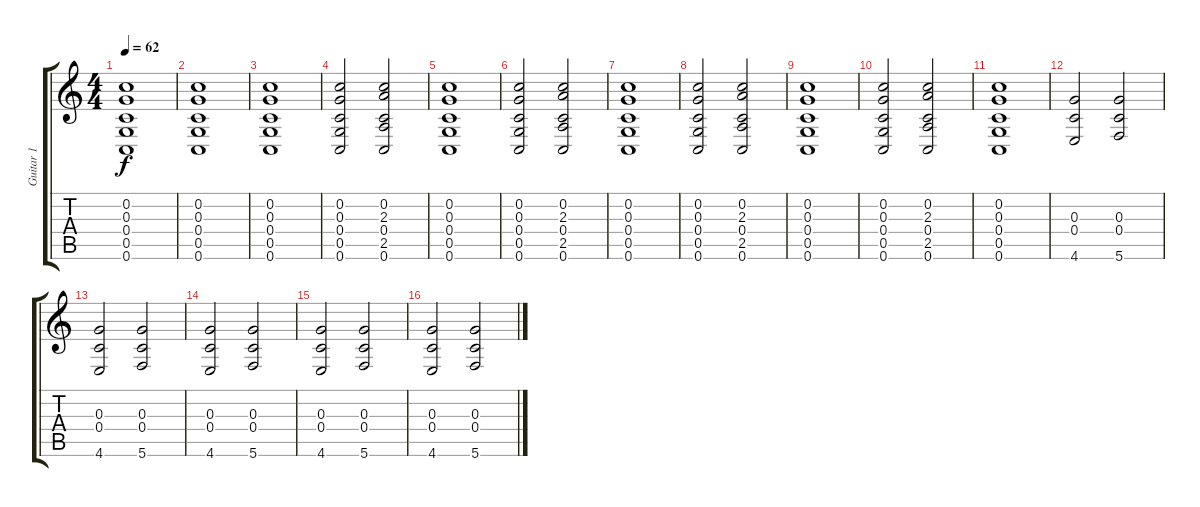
\track ("Guitar 1" "Guitar 1") {instrument distortionguitar}
\staff {score tabs}
\tuning (E4 C4 G3 C3 G2 C2) {hide}
\ts (4 4)
\tempo 62
\clef g2
\ks c
(0.2 0.3 0.4 0.5 0.6).1{dy f} |
(0.2 0.3 0.4 0.5 0.6).1 |
(0.2 0.3 0.4 0.5 0.6).1 |
(0.2 0.3 0.4 0.5 0.6).2 (0.2 2.3 0.4 2.5 0.6).2 |
(0.2 0.3 0.4 0.5 0.6).1 |
(0.2 0.3 0.4 0.5 0.6).2 (0.2 2.3 0.4 2.5 0.6).2 |
(0.2 0.3 0.4 0.5 0.6).1 |
(0.2 0.3 0.4 0.5 0.6).2 (0.2 2.3 0.4 2.5 0.6).2 |
(0.2 0.3 0.4 0.5 0.6).1 |
(0.2 0.3 0.4 0.5 0.6).2 (0.2 2.3 0.4 2.5 0.6).2 |
(0.2 0.3 0.4 0.5 0.6).1 |
(0.3 0.4 4.6).2 (0.3 0.4 5.6).2 |
(0.3 0.4 4.6).2 (0.3 0.4 5.6).2 |
(0.3 0.4 4.6).2 (0.3 0.4 5.6).2 |
(0.3 0.4 4.6).2 (0.3 0.4 5.6).2 |
(0.3 0.4 4.6).2 (0.3 0.4 5.6).2
